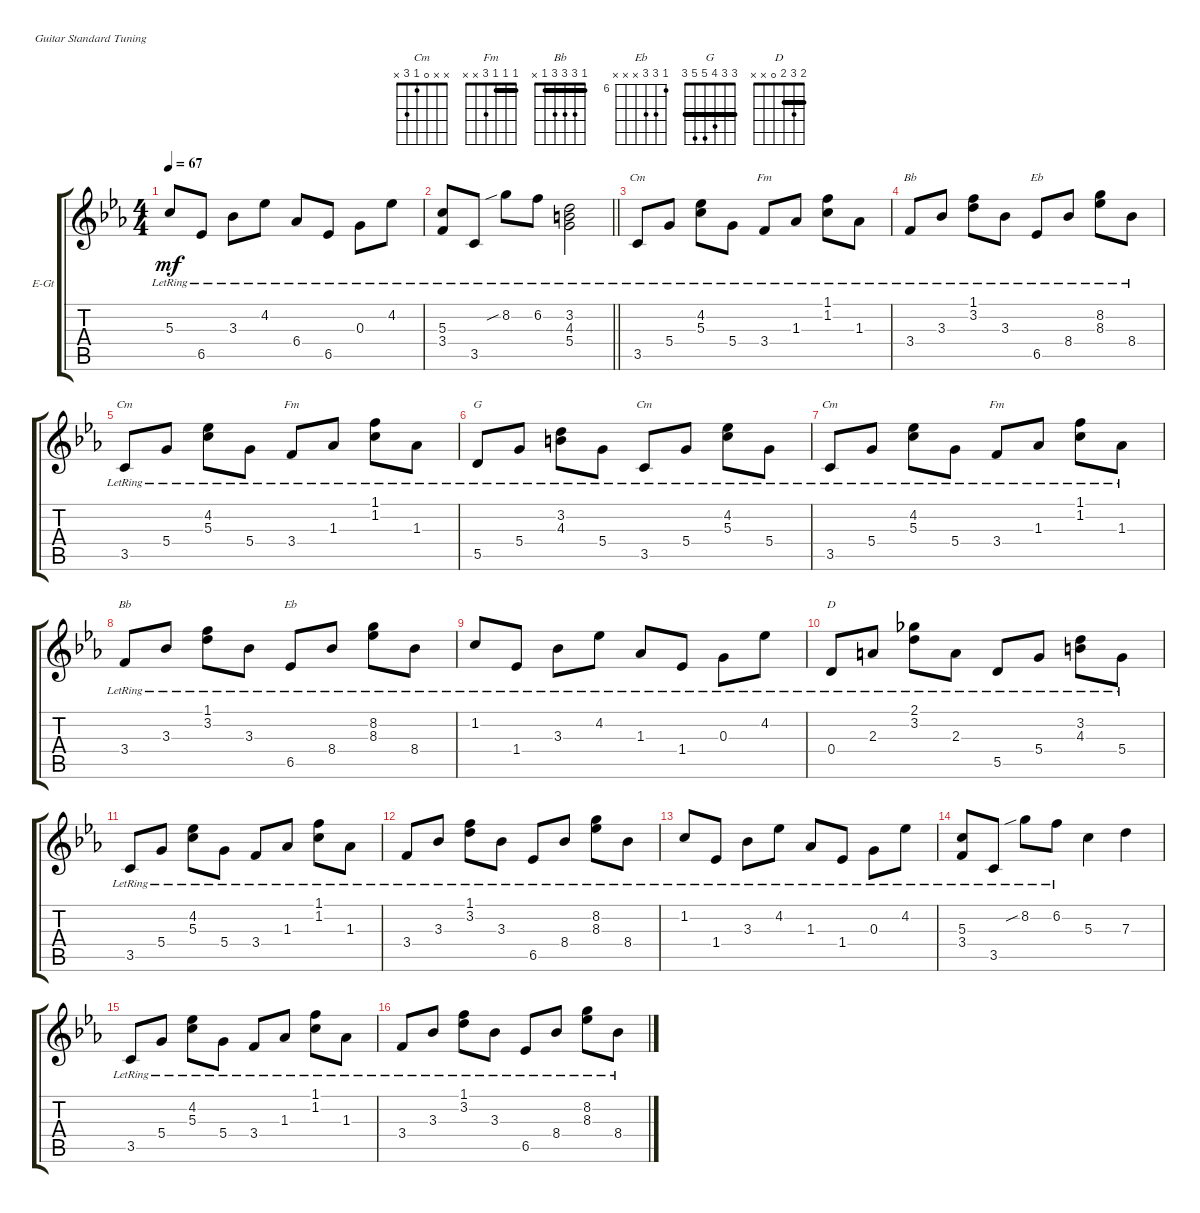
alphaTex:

\defaultSystemsLayout 4
\bracketExtendMode groupsimilarinstruments
\firstSystemTrackNameOrientation horizontal
\otherSystemsTrackNameOrientation horizontal
\track ("Electric Guitar" "E-Gt") {instrument electricguitarclean}
\staff {score tabs}
\tuning (E4 B3 G3 D3 A2 E2)
\chord ("Cm" 3 4 5 5 3 x) {barre 3}
\chord ("Fm" 1 1 1 3 3 1) {barre (1 1 1)}
\chord ("Bb" 1 3 3 3 1 x) {barre 1}
\chord ("Eb" x 8 8 8 6 x) {firstfret 6 barre (8 8)}
\chord ("Cm" x x 0 1 3 x)
\chord ("Fm" 1 1 1 3 x x) {barre (1 1)}
\chord ("G" 3 3 4 5 5 3) {barre (3 3)}
\chord ("Eb" 6 8 8 x x x) {firstfret 6}
\chord ("D" 2 3 2 0 x x) {barre 2}
\ts (4 4)
\tempo 67
\clef g2
\ks cminor
5.3{lr}.8{dy mf instrument electricguitarclean} 6.5{lr}.8 3.3{lr}.8 4.2{lr}.8 6.4{lr}.8 6.5{lr}.8 0.3{lr}.8 4.2{lr}.8 |
\barLineRight lightlight
(3.4{lr} 5.3{lr}).8 3.5{lr}.8 8.2{sib lr}.8 6.2{lr}.8 (3.2{lr} 4.3{lr} 5.4{lr}).2 |
3.5{lr}.8{ch "Cm"} 5.4{lr}.8 (5.3{lr} 4.2{lr}).8 5.4{lr}.8 3.4{lr}.8{ch "Fm"} 1.3{lr}.8 (1.2{lr} 1.1{lr}).8 1.3{lr}.8 |
3.4{lr}.8{ch "Bb"} 3.3{lr}.8 (3.2{lr} 1.1{lr}).8 3.3{lr}.8 6.5{lr}.8{ch "Eb"} 8.4{lr}.8 (8.3{lr} 8.2{lr}).8 8.4{lr}.8 |
3.5{lr}.8{ch "Cm"} 5.4{lr}.8 (5.3{lr} 4.2{lr}).8 5.4{lr}.8 3.4{lr}.8{ch "Fm"} 1.3{lr}.8 (1.2{lr} 1.1{lr}).8 1.3{lr}.8 |
5.5{lr}.8{ch "G"} 5.4{lr}.8 (4.3{lr} 3.2{lr}).8 5.4{lr}.8 3.5{lr}.8{ch "Cm"} 5.4{lr}.8 (5.3{lr} 4.2{lr}).8 5.4{lr}.8 |
3.5{lr}.8{ch "Cm"} 5.4{lr}.8 (5.3{lr} 4.2{lr}).8 5.4{lr}.8 3.4{lr}.8{ch "Fm"} 1.3{lr}.8 (1.2{lr} 1.1{lr}).8 1.3{lr}.8 |
3.4{lr}.8{ch "Bb"} 3.3{lr}.8 (3.2{lr} 1.1{lr}).8 3.3{lr}.8 6.5{lr}.8{ch "Eb"} 8.4{lr}.8 (8.3{lr} 8.2{lr}).8 8.4{lr}.8 |
1.2{lr}.8 1.4{lr}.8 3.3{lr}.8 4.2{lr}.8 1.3{lr}.8 1.4{lr}.8 0.3{lr}.8 4.2{lr}.8 |
0.4{lr}.8{ch "D"} 2.3{lr}.8 (3.2{lr} 2.1{lr}).8 2.3{lr}.8 5.5{lr}.8 5.4{lr}.8 (4.3{lr} 3.2{lr}).8 5.4{lr}.8 |
3.5{lr}.8 5.4{lr}.8 (5.3{lr} 4.2{lr}).8 5.4{lr}.8 3.4{lr}.8 1.3{lr}.8 (1.2{lr} 1.1{lr}).8 1.3{lr}.8 |
3.4{lr}.8 3.3{lr}.8 (3.2{lr} 1.1{lr}).8 3.3{lr}.8 6.5{lr}.8 8.4{lr}.8 (8.3{lr} 8.2{lr}).8 8.4{lr}.8 |
1.2{lr}.8 1.4{lr}.8 3.3{lr}.8 4.2{lr}.8 1.3{lr}.8 1.4{lr}.8 0.3{lr}.8 4.2{lr}.8 |
(3.4{lr} 5.3{lr}).8 3.5{lr}.8 8.2{sib lr}.8 6.2{lr}.8 5.3.4 7.3.4 |
3.5{lr}.8 5.4{lr}.8 (5.3{lr} 4.2{lr}).8 5.4{lr}.8 3.4{lr}.8 1.3{lr}.8 (1.2{lr} 1.1{lr}).8 1.3{lr}.8 |
3.4{lr}.8 3.3{lr}.8 (3.2{lr} 1.1{lr}).8 3.3{lr}.8 6.5{lr}.8 8.4{lr}.8 (8.3{lr} 8.2{lr}).8 8.4{lr}.8
